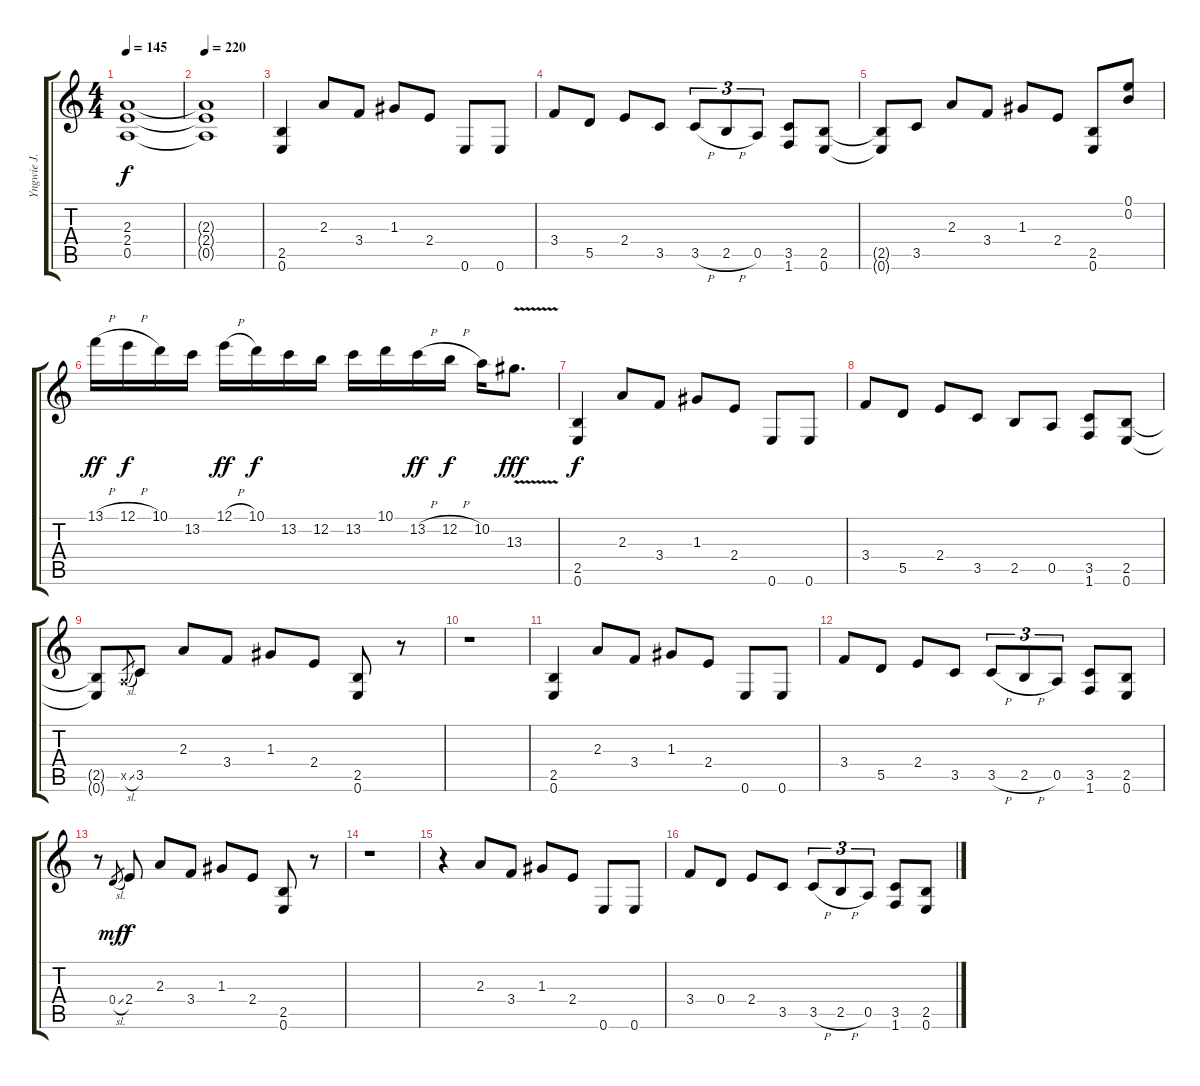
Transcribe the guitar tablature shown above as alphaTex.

\track ("Yngwie J. Malmsteen (Guitar II)" "Yngwie J. ") {instrument overdrivenguitar}
\staff {score tabs}
\tuning (E4 B3 G3 D3 A2 E2) {hide}
\ts (4 4)
\tempo 145
\clef g2
\ks c
(2.3 2.4 0.5).1{dy f} |
\tempo 220
(2.3{t} 2.4{t} 0.5{t}).1 |
(2.5 0.6).4 2.3.8 3.4.8 1.3.8 2.4.8 0.6.8 0.6.8 |
3.4.8 5.5.8 2.4.8 3.5.8 3.5{h}.8{tu (3 2)} 2.5{h}.8{tu (3 2)} 0.5.8{tu (3 2)} (3.5 1.6).8 (2.5 0.6).8 |
(2.5{t} 0.6{t}).8 3.5.8 2.3.8 3.4.8 1.3.8 2.4.8 (2.5 0.6).8 (0.1 0.2).8 |
13.1{h}.16{dy ff} 12.1{h}.16{dy f} 10.1.16 13.2.16 12.1{h}.16{dy ff} 10.1.16{dy f} 13.2.16 12.2.16 13.2.16 10.1.16 13.2{h}.16{dy ff} 12.2{h}.16{dy f} 10.2.16 13.3{v}.8{d dy fff} |
(2.5 0.6).4{dy f} 2.3.8 3.4.8 1.3.8 2.4.8 0.6.8 0.6.8 |
3.4.8 5.5.8 2.4.8 3.5.8 2.5.8 0.5.8 (3.5 1.6).8 (2.5 0.6).8 |
(2.5{t} 0.6{t}).8 0.5{sl x}.8{gr} 3.5.8 2.3.8 3.4.8 1.3.8 2.4.8 (2.5 0.6).8 r.8 |
r.1 |
(2.5 0.6).4 2.3.8 3.4.8 1.3.8 2.4.8 0.6.8 0.6.8 |
3.4.8 5.5.8 2.4.8 3.5.8 3.5{h}.8{tu (3 2)} 2.5{h}.8{tu (3 2)} 0.5.8{tu (3 2)} (3.5 1.6).8 (2.5 0.6).8 |
r.8 0.4{sl}.8{gr dy mf} 2.4.8{dy f} 2.3.8 3.4.8 1.3.8 2.4.8 (2.5 0.6).8 r.8 |
r.1 |
r.4 2.3.8 3.4.8 1.3.8 2.4.8 0.6.8 0.6.8 |
3.4.8 0.4.8 2.4.8 3.5.8 3.5{h}.8{tu (3 2)} 2.5{h}.8{tu (3 2)} 0.5.8{tu (3 2)} (3.5 1.6).8 (2.5 0.6).8
